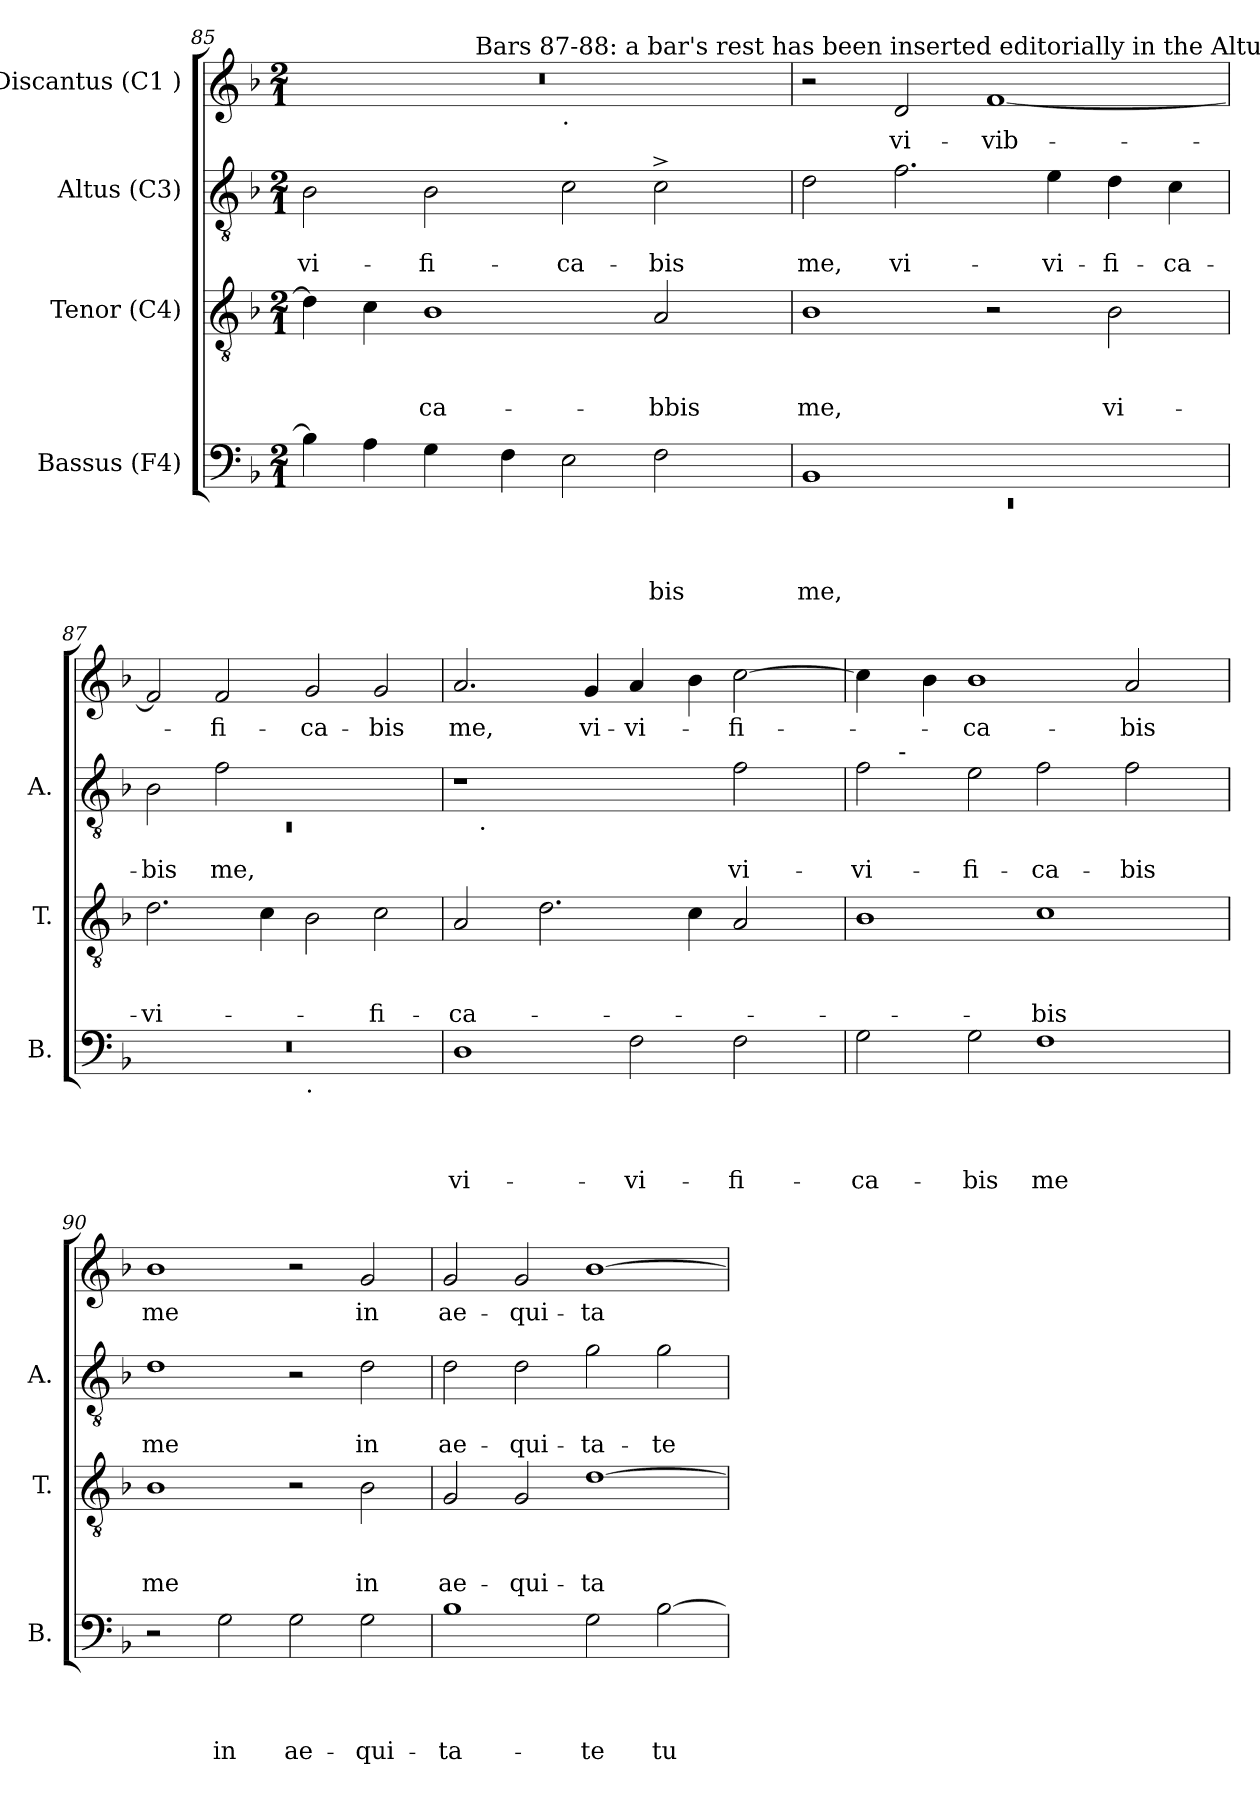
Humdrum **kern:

**kern	**text	**text	**text	**text	**kern	**text	**text	**text	**kern	**text	**text	**kern	**text
*part4	*part4	*part4	*part4	*part4	*part3	*part3	*part3	*part3	*part2	*part2	*part2	*part1	*part1
*staff4	*staff4	*staff4	*staff4	*staff4	*staff3	*staff3	*staff3	*staff3	*staff2	*staff2	*staff2	*staff1	*staff1
*I"Bassus (F4)	*	*	*	*	*I"Tenor (C4)	*	*	*	*I"Altus (C3)	*	*	*I"Discantus (C1 )	*
*I'B.	*	*	*	*	*I'T.	*	*	*	*I'A.	*	*	*	*
*clefF4	*	*	*	*	*clefGv2	*	*	*	*clefGv2	*	*	*clefG2	*
*k[b-]	*	*	*	*	*k[b-]	*	*	*	*k[b-]	*	*	*k[b-]	*
*F:	*	*	*	*	*F:	*	*	*	*F:	*	*	*F:	*
*M2/1	*	*	*	*	*M2/1	*	*	*	*M2/1	*	*	*M2/1	*
=85	=85	=85	=85	=85	=85	=85	=85	=85	=85	=85	=85	=85	=85
!	!	!	!	!	!	!	!	!	!	!	!LO:LY:b	!	!
*	*	*	*	*	*	*	*	*	*	*	*	*^	*
*	*	*	*	*	*	*	*	*	*	*	*	*	*^	*
4B-\]	.	.	.	.	4d\]	.	.	.	2B-\	.	-vi-	0r	2ryy	1ryy	.
4A\	.	.	.	.	4c\	.	.	.	.	.	.	.	.	.	.
!	!	!	!	!	!	!	!	!LO:LY:b	!	!	!LO:LY:b	!	!	!	!
4G\	.	.	.	.	1B-	.	.	-ca-	2B-\	.	-fi-	.	8.ryy	.	.
!	!	!	!	!	!	!	!	!	!	!	!	!	!LO:TX:a:t=Bars 87-88&colon; a bar's rest has been inserted editorially in the Altus part.	!	!
.	.	.	.	.	.	.	.	.	.	.	.	.	1ryy	.	.
4F\	.	.	.	.	.	.	.	.	.	.	.	.	.	.	.
!	!	!	!	!	!	!	!	!	!	!	!	!	!	!LO:TX:b:t=.	!
!	!	!	!	!	!	!	!	!	!	!	!LO:LY:b	!	!	!	!
2E\	.	.	.	.	.	.	.	.	2c\	.	-ca-	.	.	1ryy	.
!	!	!	!	!LO:LY:b	!	!	!	!LO:LY:b:rj	!	!	!LO:LY:b	!	!	!	!
2F\	.	.	.	-bis	2A/	.	.	-bbis	2c^>\	.	-bis	.	.	.	.
.	.	.	.	.	.	.	.	.	.	.	.	.	4ryy	.	.
.	.	.	.	.	.	.	.	.	.	.	.	.	16ryy	.	.
=86	=86	=86	=86	=86	=86	=86	=86	=86	=86	=86	=86	=86	=86	=86	=86
*^	*	*	*	*	*	*	*	*	*	*	*	*	*	*	*
!	!LO:N:vis=1	!	!	!	!LO:LY:b	!	!	!	!LO:LY:b	!	!	!LO:LY:b	!	!	!	!
*	*	*	*	*	*	*	*	*	*	*	*	*	*v	*v	*v	*
1BB-	0rEE	.	.	.	me,	1B-	.	.	me,	2d\	.	me,	2r	.
!	!	!	!	!	!	!	!	!	!	!	!	!LO:LY:b	!	!LO:LY:b
.	.	.	.	.	.	.	.	.	.	2.f\	.	vi-	2d/	vi-
!	!	!	!	!	!	!	!	!	!	!	!	!	!	!LO:LY:b
1ryy	.	.	.	.	.	2r	.	.	.	.	.	.	[<1f	-vib-
!	!	!	!	!	!	!	!	!	!	!	!	!LO:LY:b	!	!
.	.	.	.	.	.	.	.	.	.	4e\	.	-vi-	.	.
!	!	!	!	!	!	!	!	!	!LO:LY:b	!	!	!LO:LY:b	!	!
.	.	.	.	.	.	2B-\	.	.	vi-	4d\	.	-fi-	.	.
!	!	!	!	!	!	!	!	!	!	!	!	!LO:LY:b	!	!
.	.	.	.	.	.	.	.	.	.	4c\	.	-ca-	.	.
=87	=87	=87	=87	=87	=87	=87	=87	=87	=87	=87	=87	=87	=87	=87
*	*	*	*	*	*	*	*	*	*	*^	*	*	*	*
!	!	!	!	!	!	!	!	!	!LO:LY:b	!	!LO:N:vis=1	!	!LO:LY:b	!	!
0r	1ryy	.	.	.	.	2.d\	.	.	-vi-	2B-\	0rC	.	-bis	2f/]	.
!	!	!	!	!	!	!	!	!	!	!	!	!	!LO:LY:b	!	!LO:LY:b
.	.	.	.	.	.	.	.	.	.	2f\	.	.	me,	2f/	-fi-
.	.	.	.	.	.	4c\	.	.	.	.	.	.	.	.	.
!	!LO:TX:b:t=.	!	!	!	!	!	!	!	!	!	!	!	!	!	!
!	!	!	!	!	!	!	!	!	!	!	!	!	!	!	!LO:LY:b
.	1ryy	.	.	.	.	2B-\	.	.	.	1ryy	.	.	.	2g/	-ca-
!	!	!	!	!	!	!	!	!	!LO:LY:b	!	!	!	!	!	!LO:LY:b
.	.	.	.	.	.	2c\	.	.	-fi-	.	.	.	.	2g/	-bis
=88	=88	=88	=88	=88	=88	=88	=88	=88	=88	=88	=88	=88	=88	=88	=88
!	!	!	!	!	!LO:LY:b	!	!	!	!LO:LY:b	!	!	!	!	!	!LO:LY:b
*v	*v	*	*	*	*	*	*	*	*	*	*	*	*	*	*
1D	.	.	.	vi-	2A/	.	.	-ca-	1r	16.ryy	.	.	2.a/	me,
!	!	!	!	!	!	!	!	!	!	!LO:TX:b:t=.	!	!	!	!
.	.	.	.	.	.	.	.	.	.	1ryy	.	.	.	.
.	.	.	.	.	2.d\	.	.	.	.	.	.	.	.	.
!	!	!	!	!	!	!	!	!	!	!	!	!	!	!LO:LY:b
.	.	.	.	.	.	.	.	.	.	.	.	.	4g/	vi-
!	!	!	!	!LO:LY:b	!	!	!	!	!	!	!	!	!	!LO:LY:b
2F\	.	.	.	-vi-	.	.	.	.	2ryy	.	.	.	4a/	-vi-
.	.	.	.	.	.	.	.	.	.	2ryy	.	.	.	.
.	.	.	.	.	4c\	.	.	.	.	.	.	.	4b-\	.
!	!	!	!	!LO:LY:b	!	!	!	!	!	!	!	!LO:LY:b	!	!LO:LY:b
2F\	.	.	.	-fi-	2A/	.	.	.	2f\	.	.	vi-	[<2cc\	-fi-
.	.	.	.	.	.	.	.	.	.	4ryy	.	.	.	.
.	.	.	.	.	.	.	.	.	.	8ryy	.	.	.	.
.	.	.	.	.	.	.	.	.	.	32ryy	.	.	.	.
!!LO:LB:g=z
=89	=89	=89	=89	=89	=89	=89	=89	=89	=89	=89	=89	=89	=89	=89
!	!	!	!	!LO:LY:b	!	!	!	!	!	!	!	!LO:LY:b	!	!
2G\	.	.	.	-ca-	1B-	.	.	.	2f\	8ryy	.	-vi-	4cc\]	.
.	.	.	.	.	.	.	.	.	.	32ryy	.	.	.	.
!	!	!	!	!	!	!	!	!	!	!LO:TX:a:t=-	!	!	!	!
.	.	.	.	.	.	.	.	.	.	1ryy	.	.	.	.
.	.	.	.	.	.	.	.	.	.	.	.	.	4b-\	.
!	!	!	!	!LO:LY:b	!	!	!	!	!	!	!	!LO:LY:b	!	!LO:LY:b
2G\	.	.	.	-bis	.	.	.	.	2e\	.	.	-fi-	1b-	-ca-
!	!	!	!	!LO:LY:b	!	!	!	!LO:LY:b	!	!	!	!LO:LY:b	!	!
1F	.	.	.	me	1c	.	.	-bis	2f\	.	.	-ca-	.	.
.	.	.	.	.	.	.	.	.	.	2ryy	.	.	.	.
!	!	!	!	!	!	!	!	!	!	!	!	!LO:LY:b	!	!LO:LY:b
.	.	.	.	.	.	.	.	.	2f\	.	.	-bis	2a/	-bis
.	.	.	.	.	.	.	.	.	.	4ryy	.	.	.	.
.	.	.	.	.	.	.	.	.	.	16.ryy	.	.	.	.
=90	=90	=90	=90	=90	=90	=90	=90	=90	=90	=90	=90	=90	=90	=90
!	!	!	!	!	!	!	!	!LO:LY:b	!	!	!	!LO:LY:b	!	!LO:LY:b
*	*	*	*	*	*	*	*	*	*v	*v	*	*	*	*
2r	.	.	.	.	1B-	.	.	me	1d	.	me	1b-	me
!	!	!	!	!LO:LY:b	!	!	!	!	!	!	!	!	!
2G\	.	.	.	in	.	.	.	.	.	.	.	.	.
!	!	!	!	!LO:LY:b	!	!	!	!	!	!	!	!	!
2G\	.	.	.	ae-	2r	.	.	.	2r	.	.	2r	.
!	!	!	!	!LO:LY:b	!	!	!	!LO:LY:b	!	!	!LO:LY:b	!	!LO:LY:b
2G\	.	.	.	-qui-	2B-\	.	.	in	2d\	.	in	2g/	in
=91	=91	=91	=91	=91	=91	=91	=91	=91	=91	=91	=91	=91	=91
!	!	!	!	!LO:LY:b	!	!	!	!LO:LY:b	!	!	!LO:LY:b	!	!LO:LY:b
1B-	.	.	.	-ta-	2G/	.	.	ae-	2d\	.	ae-	2g/	ae-
!	!	!	!	!	!	!	!	!LO:LY:b	!	!	!LO:LY:b	!	!LO:LY:b
.	.	.	.	.	2G/	.	.	-qui-	2d\	.	-qui-	2g/	-qui-
!	!	!	!	!LO:LY:b	!	!	!	!LO:LY:b	!	!	!LO:LY:b	!	!LO:LY:b
2G\	.	.	.	-te	[>1d	.	.	-ta-	2g\	.	-ta-	[>1b-	-ta-
!	!	!	!	!LO:LY:b	!	!	!	!	!	!	!LO:LY:b	!	!
[>2B-\	.	.	.	tu-	.	.	.	.	2g\	.	-te	.	.
=	=	=	=	=	=	=	=	=	=	=	=	=	=
*-	*-	*-	*-	*-	*-	*-	*-	*-	*-	*-	*-	*-	*-
